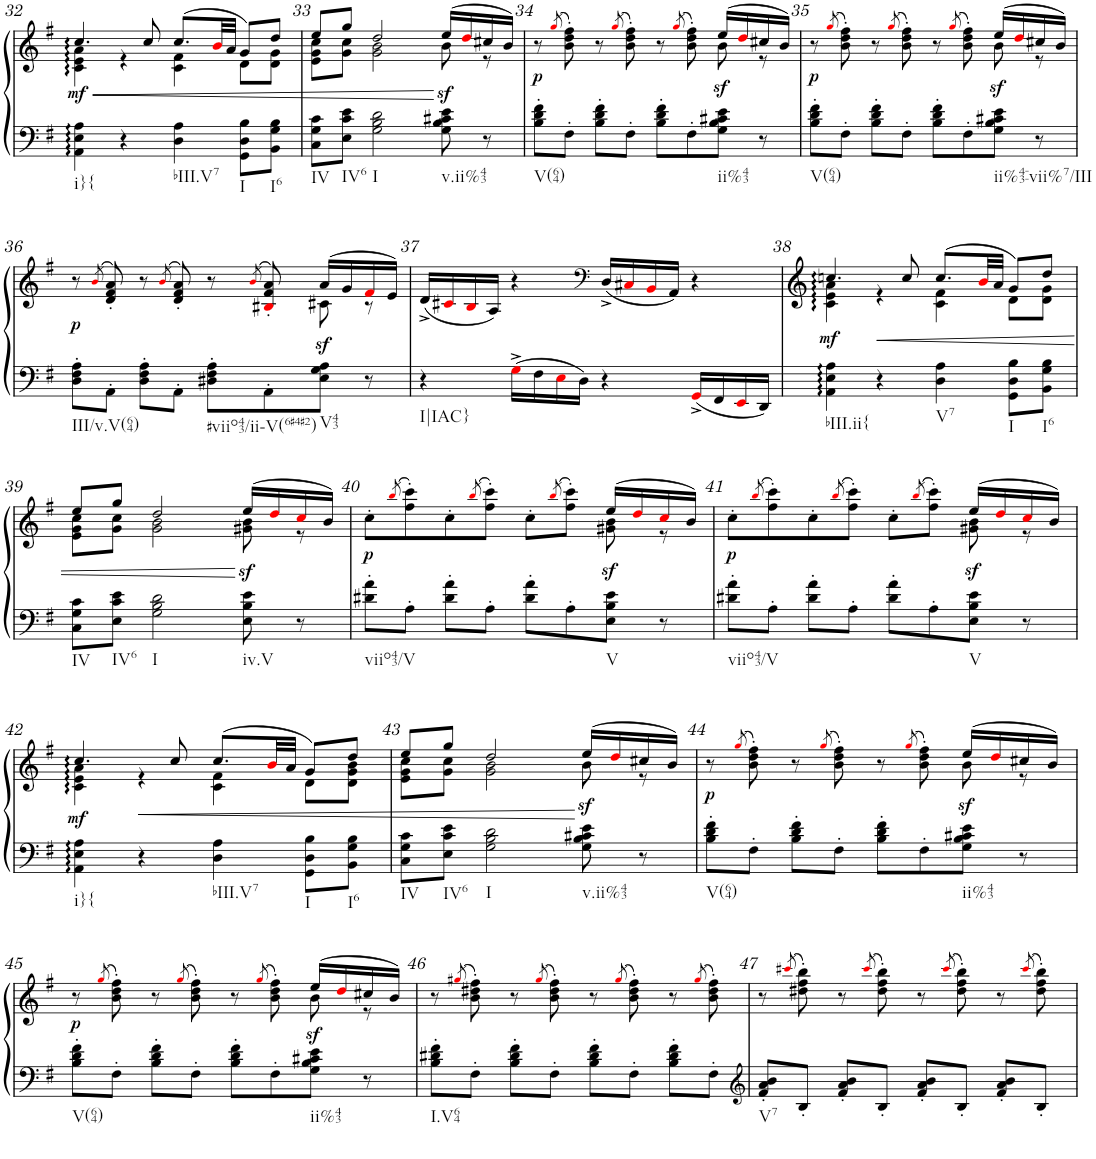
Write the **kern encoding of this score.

**kern	**kern	**dynam
*part1	*part1	*part1
*staff2	*staff1	*staff1/2
*I"Klavier	*	*
*I'Klav.	*	*
!!LO:PB:g=z
*clefF4	*clefG2	*
*k[f#]	*k[f#]	*
*G:	*G:	*
*M4/4	*M4/4	*
*met(c)	*met(c)	*
=32	=32	=32
*	*^	*
!LO:TX:b:t=i}{	!	!	!
!	!	!	!LO:DY:a=2
4AA\ 4E\ 4A\	4.cc/	4c\ 4e\ 4a\	mf
4r	.	4r	.
.	8cc/	.	.
!LO:TX:b:t=bIII.V7	!	!	!
4D\ 4A\	(8.cc/L	4c\ 4f#\	.
.	32bi/LL	.	.
.	32a/JJJ	.	.
!LO:TX:b:t=I	!	!	!
8GG\ 8D\ 8B\L	8g/L)	8d\L	.
!LO:TX:b:t=I6	!	!	!
8BB\ 8G\ 8B\J	8dd/J	8d\ 8g\J	.
=33	=33	=33	=33
!LO:TX:b:t=IV	!	!	!
8C\ 8G\ 8c\L	8ee/L	8e\ 8g\ 8cc\L	.
!LO:TX:b:t=IV6	!	!	!
8E\ 8c\ 8e\J	8gg/J	8g\ 8cc\J	.
!LO:TX:b:t=I	!	!	!
2G\ 2B\ 2d\	2dd/	2g\ 2b\	.
!LO:TX:b:t=v.ii%43	!	!	!
8G\z> 8B\z> 8c#X\z> 8e\z>	(16ee/LL	8b\	.
.	16ddi/	.	.
8r	16cc#X/	8r	.
.	16b/JJ)	.	.
=34	=34	=34	=34
!LO:TX:b:t=V(64)	!	!	!
!	!	!	!LO:DY:a=2
8B\' 8d\' 8f#\'L	8r	2.ryy	p
.	(>8qggi/	.	.
8F#'\J	8b\' 8dd\' 8ff#\')	.	.
8B\' 8d\' 8f#\'L	8r	.	.
.	(>8qggi/	.	.
8F#'\J	8b\' 8dd\' 8ff#\')	.	.
8B\' 8d\' 8f#\'L	8r	.	.
.	(>8qggi/	.	.
8F#'\	8b\' 8dd\' 8ff#\')	.	.
!LO:TX:b:t=ii%43	!	!	!
8G\z> 8B\z> 8c#X\z> 8e\z>J	(16ee/LL	8b\	.
.	16ddi/	.	.
8r	16cc#X/	8r	.
.	16b/JJ)	.	.
=35	=35	=35	=35
!LO:TX:b:t=V(64)	!	!	!
!	!	!	!LO:DY:a=2
8B\' 8d\' 8f#\'L	8r	2.ryy	p
.	(>8qggi/	.	.
8F#'\J	8b\' 8dd\' 8ff#\')	.	.
8B\' 8d\' 8f#\'L	8r	.	.
.	(>8qggi/	.	.
8F#'\J	8b\' 8dd\' 8ff#\')	.	.
8B\' 8d\' 8f#\'L	8r	.	.
.	(>8qggi/	.	.
8F#'\	8b\' 8dd\' 8ff#\')	.	.
!LO:TX:b:t=ii%43-vii%7/III	!	!	!
!	!	!	!LO:DY:b
8G\ 8B\ 8c#X\ 8e\J	(16ee/LL	8b\	sf
.	16ddi/	.	.
8r	16cc#X/	8r	.
.	16b/JJ)	.	.
!!LO:LB:g=z	!!
=36	=36	=36	=36
!LO:TX:b:t=III/v.V(64)	!	!	!
!	!	!	!LO:DY:a=2
8D\' 8F#\' 8A\'L	8r	2ryy	p
.	(>8qbi/	.	.
8AA'\J	8d/' 8f#/' 8a/')	.	.
8D\' 8F#\' 8A\'L	8r	.	.
.	(>8qbi/	.	.
8AA'\J	8d/' 8f#/' 8a/')	.	.
!LO:TX:b:t=#viio43/ii-V(6#4#2)	!	!	!
8D#X\' 8F#\' 8A\'L	8r	4ryy	.
.	(>8qbi/	.	.
8AA'\	8B#Xi/' 8f#/' 8a/')	.	.
!LO:TX:b:t=V43	!	!	!
8E\z> 8G\z> 8A\z>J	(16a/LL	8c#X\	.
.	16g/	.	.
8r	16f#i/	8r	.
.	16e/JJ)	.	.
*	*v	*v	*
=37	=37	=37
!LO:TX:b:t=I|IAC}	!	!
4r	(16d^/LL	.
.	16c#Xi/	.
.	16Bi/	.
.	16A/JJ)	.
16G^i\LL	4r	.
16F#\	.	.
16Ei\	.	.
16D\JJ	.	.
*	*clefF4	*
4r	(16D^/LL	.
.	16C#Xi/	.
.	16BBi/	.
.	16AA/JJ)	.
16GG^i/LL	4r	.
16FF#/	.	.
16EEi/	.	.
16DD/JJ	.	.
=38	=38	=38
*	*^	*
!LO:TX:b:t=bIII.ii{	!	!	!
!	!	!	!LO:DY:a=2
4AA\ 4E\ 4A\	4.ccn/	4c\ 4e\ 4a\	mf
!	!	!	!LO:HP:b
4r	.	4r	<
.	8cc/	.	.
!LO:TX:b:t=V7	!	!	!
4D\ 4A\	(8.cc/L	4c\ 4f#\	.
.	32bi/LL	.	.
.	32a/JJJ	.	.
!LO:TX:b:t=I	!	!	!
8GG\ 8D\ 8B\L	8g/L)	8d\L	.
!LO:TX:b:t=I6	!	!	!
8BB\ 8G\ 8B\J	8dd/J	8d\ 8g\J	.
!!LO:LB:g=z	!!
=39	=39	=39	=39
!LO:TX:b:t=IV	!	!	!
8C\ 8G\ 8c\L	8ee/L	8e\ 8g\ 8cc\L	.
!LO:TX:b:t=IV6	!	!	!
8E\ 8c\ 8e\J	8gg/J	8g\ 8cc\J	.
!LO:TX:b:t=I	!	!	!
2G\ 2B\ 2d\	2dd/	2g\ 2b\	.
!LO:TX:b:t=iv.V	!	!	!
!	!	!	!LO:DY:n=1:b
8E\ 8B\ 8e\	(16ee/LL	8g#X\ 8b\	[ sf
.	16ddi/	.	.
8r	16cci/	8r	.
.	16b/JJ)	.	.
=40	=40	=40	=40
!LO:TX:b:t=viio43/V	!	!	!
!	!	!	!LO:DY:b
8d#X\' 8a\'L	8cc'\L	2.ryy	p
.	(>8qbbi/	.	.
8A'\J	8ff#\' 8ccc\')	.	.
8d#\' 8a\'L	8cc'\	.	.
.	(>8qbbi/	.	.
8A'\J	8ff#\' 8ccc\'J)	.	.
8d#\' 8a\'L	8cc'\L	.	.
.	(>8qbbi/	.	.
8A'\	8ff#\' 8ccc\'J)	.	.
!LO:TX:b:t=V	!	!	!
!	!	!	!LO:DY:b
8E\ 8B\ 8e\J	(16ee/LL	8g#X\ 8b\	sf
.	16ddi/	.	.
8r	16cci/	8r	.
.	16b/JJ)	.	.
=41	=41	=41	=41
!LO:TX:b:t=viio43/V	!	!	!
!	!	!	!LO:DY:b
8d#X\' 8a\'L	8cc'\L	2.ryy	p
.	(>8qbbi/	.	.
8A'\J	8ff#\' 8ccc\')	.	.
8d#\' 8a\'L	8cc'\	.	.
.	(>8qbbi/	.	.
8A'\J	8ff#\' 8ccc\'J)	.	.
8d#\' 8a\'L	8cc'\L	.	.
.	(>8qbbi/	.	.
8A'\	8ff#\' 8ccc\'J)	.	.
!LO:TX:b:t=V	!	!	!
!	!	!	!LO:DY:b
8E\ 8B\ 8e\J	(16ee/LL	8g#X\ 8b\	sf
.	16ddi/	.	.
8r	16cci/	8r	.
.	16b/JJ)	.	.
!!LO:LB:g=z	!!
=42	=42	=42	=42
!LO:TX:b:t=i}{	!	!	!
!	!	!	!LO:DY:a=2
4AA\ 4E\ 4A\	4.cc/	4c\ 4e\ 4a\	mf
!	!	!	!LO:HP:b
4r	.	4r	<
.	8cc/	.	.
!LO:TX:b:t=bIII.V7	!	!	!
4D\ 4A\	(8.cc/L	4c\ 4f#\	.
.	32bi/LL	.	.
.	32a/JJJ	.	.
!LO:TX:b:t=I	!	!	!
8GG\ 8D\ 8B\L	8g/L)	8d\L	.
!LO:TX:b:t=I6	!	!	!
8BB\ 8G\ 8B\J	8dd/J	8d\ 8g\ 8b\J	.
=43	=43	=43	=43
!LO:TX:b:t=IV	!	!	!
8C\ 8G\ 8c\L	8ee/L	8e\ 8g\ 8cc\L	.
!LO:TX:b:t=IV6	!	!	!
8E\ 8c\ 8e\J	8gg/J	8g\ 8cc\J	.
!LO:TX:b:t=I	!	!	!
2G\ 2B\ 2d\	2dd/	2g\ 2b\	.
!LO:TX:b:t=v.ii%43	!	!	!
8G\z> 8B\z> 8c#X\z> 8e\z>	(16ee/LL	8b\	[
.	16ddi/	.	.
8r	16cc#X/	8r	.
.	16b/JJ)	.	.
=44	=44	=44	=44
!LO:TX:b:t=V(64)	!	!	!
!	!	!	!LO:DY:a=2
8B\' 8d\' 8f#\'L	8r	2.ryy	p
.	(>8qggi/	.	.
8F#'\J	8b\' 8dd\' 8ff#\')	.	.
8B\' 8d\' 8f#\'L	8r	.	.
.	(>8qggi/	.	.
8F#'\J	8b\' 8dd\' 8ff#\')	.	.
8B\' 8d\' 8f#\'L	8r	.	.
.	(>8qggi/	.	.
8F#'\	8b\' 8dd\' 8ff#\')	.	.
!LO:TX:b:t=ii%43	!	!	!
!	!	!	!LO:DY:b
8G\ 8B\ 8c#X\ 8e\J	(16ee/LL	8b\	sf
.	16ddi/	.	.
8r	16cc#X/	8r	.
.	16b/JJ)	.	.
!!LO:LB:g=z	!!
=45	=45	=45	=45
!LO:TX:b:t=V(64)	!	!	!
!	!	!	!LO:DY:a=2
8B\' 8d\' 8f#\'L	8r	2.ryy	p
.	(>8qggi/	.	.
8F#'\J	8b\' 8dd\' 8ff#\')	.	.
8B\' 8d\' 8f#\'L	8r	.	.
.	(>8qggi/	.	.
8F#'\J	8b\' 8dd\' 8ff#\')	.	.
8B\' 8d\' 8f#\'L	8r	.	.
.	(>8qggi/	.	.
8F#'\	8b\' 8dd\' 8ff#\')	.	.
!LO:TX:b:t=ii%43	!	!	!
8G\z> 8B\z> 8c#X\z> 8e\z>J	(16ee/LL	8b\	.
.	16ddi/	.	.
8r	16cc#X/	8r	.
.	16b/JJ)	.	.
*	*v	*v	*
=46	=46	=46
!LO:TX:b:t=I.V64	!	!
8B\' 8d#X\' 8f#\'L	8r	.
.	(>8qgg#Xi/	.
8F#'\J	8b\' 8dd#X\' 8ff#\')	.
8B\' 8d#\' 8f#\'L	8r	.
.	(>8qgg#i/	.
8F#'\J	8b\' 8dd#\' 8ff#\')	.
8B\' 8d#\' 8f#\'L	8r	.
.	(>8qgg#i/	.
8F#'\J	8b\' 8dd#\' 8ff#\')	.
8B\' 8d#\' 8f#\'L	8r	.
.	(>8qgg#i/	.
8F#'\J	8b\' 8dd#\' 8ff#\')	.
=47	=47	=47
*clefG2	*	*
!LO:TX:b:t=V7	!	!
8f#/' 8a/' 8b/'L	8r	.
.	(>8qccc#Xi/	.
8B'/J	8dd#X\' 8ff#\' 8bb\')	.
8f#/' 8a/' 8b/'L	8r	.
.	(>8qccc#i/	.
8B'/J	8dd#\' 8ff#\' 8bb\')	.
8f#/' 8a/' 8b/'L	8r	.
.	(>8qccc#i/	.
8B'/J	8dd#\' 8ff#\' 8bb\')	.
8f#/' 8a/' 8b/'L	8r	.
.	(>8qccc#i/	.
8B'/J	8dd#\' 8ff#\' 8bb\')	.
=	=	=
*-	*-	*-
